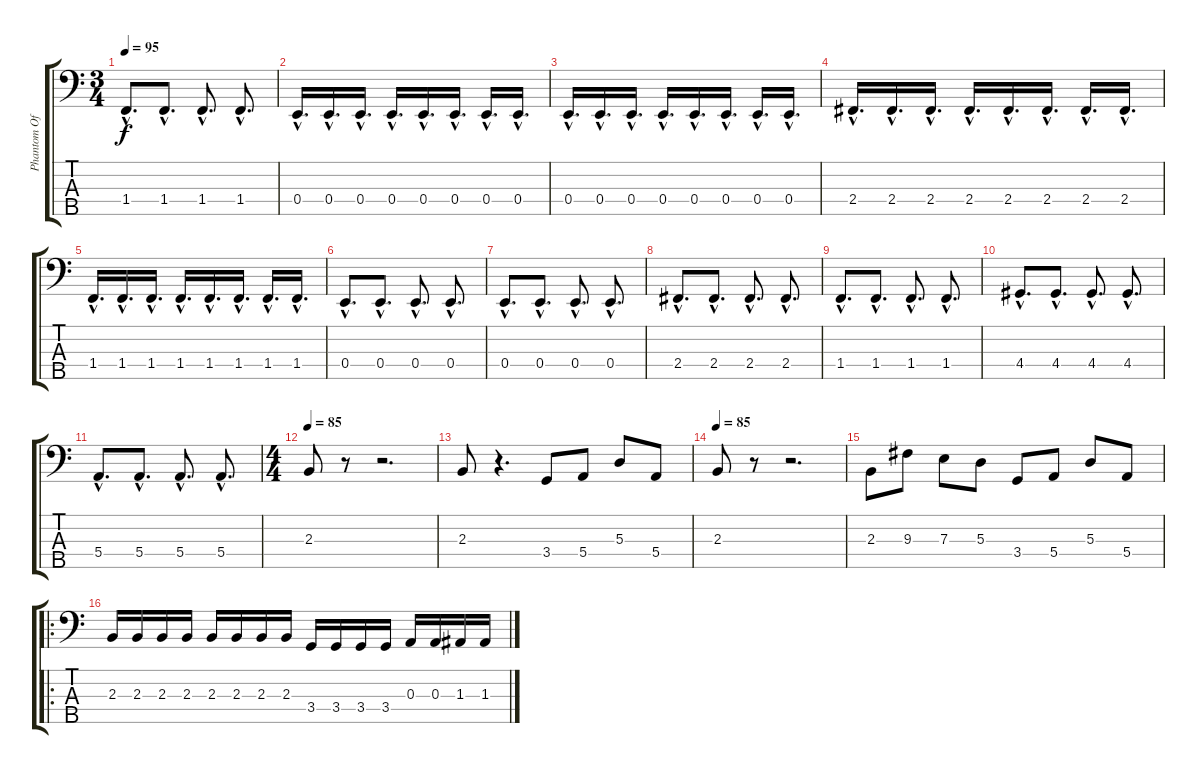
\track ("Phantom Of The Opera" "Phantom Of") {instrument electricbassfinger}
\staff {score tabs}
\tuning (G2 D2 A1 E1 B0) {hide}
\ts (3 4)
\tempo 95
\clef f4
\ks c
1.4{hac}.8{d dy f} 1.4{hac}.8{d} 1.4{hac}.8{d} 1.4{hac}.8{d} |
0.4{hac}.16{d} 0.4{hac}.16{d} 0.4{hac}.16{d} 0.4{hac}.16{d} 0.4{hac}.16{d} 0.4{hac}.16{d} 0.4{hac}.16{d} 0.4{hac}.16{d} |
0.4{hac}.16{d} 0.4{hac}.16{d} 0.4{hac}.16{d} 0.4{hac}.16{d} 0.4{hac}.16{d} 0.4{hac}.16{d} 0.4{hac}.16{d} 0.4{hac}.16{d} |
2.4{hac}.16{d} 2.4{hac}.16{d} 2.4{hac}.16{d} 2.4{hac}.16{d} 2.4{hac}.16{d} 2.4{hac}.16{d} 2.4{hac}.16{d} 2.4{hac}.16{d} |
1.4{hac}.16{d} 1.4{hac}.16{d} 1.4{hac}.16{d} 1.4{hac}.16{d} 1.4{hac}.16{d} 1.4{hac}.16{d} 1.4{hac}.16{d} 1.4{hac}.16{d} |
0.4{hac}.8{d} 0.4{hac}.8{d} 0.4{hac}.8{d} 0.4{hac}.8{d} |
0.4{hac}.8{d} 0.4{hac}.8{d} 0.4{hac}.8{d} 0.4{hac}.8{d} |
2.4{hac}.8{d} 2.4{hac}.8{d} 2.4{hac}.8{d} 2.4{hac}.8{d} |
1.4{hac}.8{d} 1.4{hac}.8{d} 1.4{hac}.8{d} 1.4{hac}.8{d} |
4.4{hac}.8{d} 4.4{hac}.8{d} 4.4{hac}.8{d} 4.4{hac}.8{d} |
5.4{hac}.8{d} 5.4{hac}.8{d} 5.4{hac}.8{d} 5.4{hac}.8{d} |
\ts (4 4)
\tempo 85
2.3.8 r.8 r.2{d} |
2.3.8 r.4{d} 3.4.8 5.4.8 5.3.8 5.4.8 |
\tempo 85
2.3.8 r.8 r.2{d} |
2.3.8 9.3.8 7.3.8 5.3.8 3.4.8 5.4.8 5.3.8 5.4.8 |
\ro
2.3.16 2.3.16 2.3.16 2.3.16 2.3.16 2.3.16 2.3.16 2.3.16 3.4.16 3.4.16 3.4.16 3.4.16 0.3.16 0.3.16 1.3.16 1.3.16
